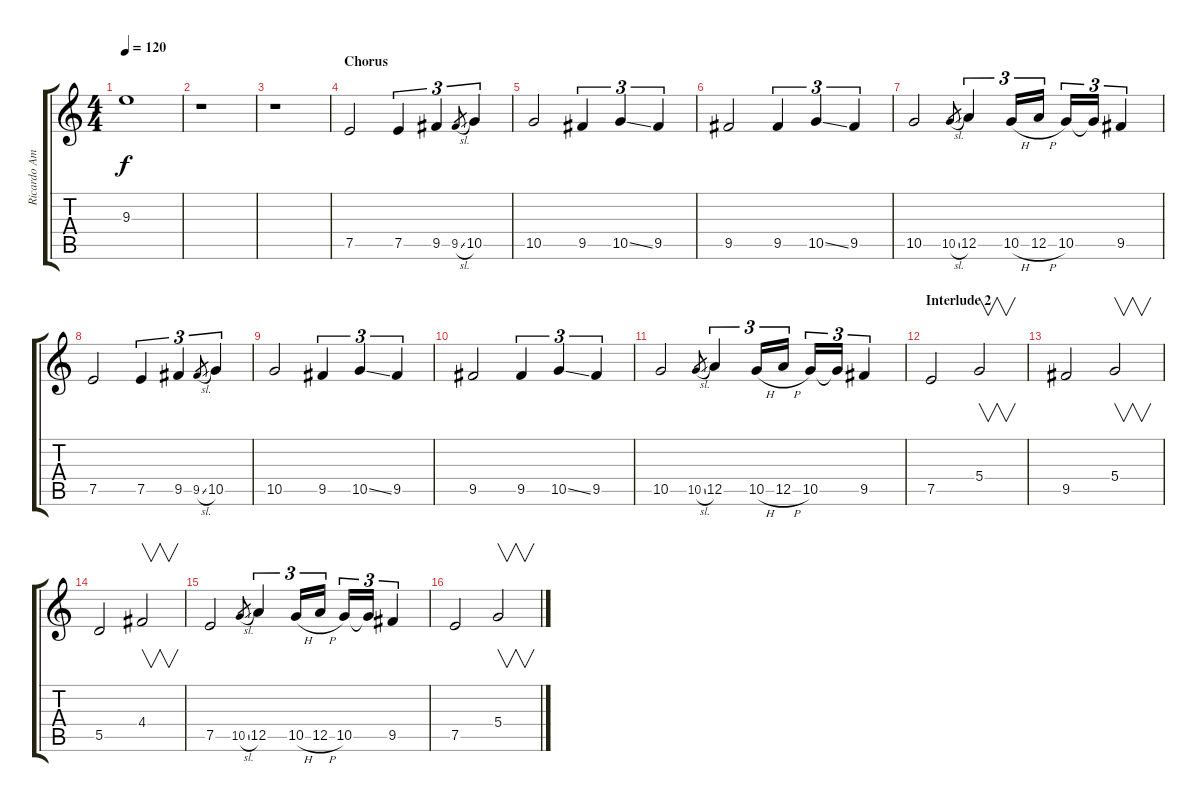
\track ("Ricardo Amorim (Electric Guitar 2) " "Ricardo Am") {instrument overdrivenguitar}
\staff {score tabs}
\tuning (E4 B3 G3 D3 A2 E2) {hide}
\ts (4 4)
\tempo 120
\clef g2
\ks c
9.3{t}.1{dy f volume 0} |
r.1 |
r.1 |
\section ("" "Chorus")
7.5.2{volume 10} 7.5.4{tu (3 2)} 9.5.4{tu (3 2)} 9.5{sl}.8{gr} 10.5.4{tu (3 2)} |
10.5.2 9.5.4{tu (3 2)} 10.5{ss}.4{tu (3 2)} 9.5.4{tu (3 2)} |
9.5.2 9.5.4{tu (3 2)} 10.5{ss}.4{tu (3 2)} 9.5.4{tu (3 2)} |
10.5.2 10.5{sl}.8{gr} 12.5.4{tu (3 2)} 10.5{h}.16{tu (3 2)} 12.5{h}.16{tu (3 2)} 10.5.16{tu (3 2)} 10.5{t}.16{tu (3 2)} 9.5.4{tu (3 2)} |
7.5.2{volume 14} 7.5.4{tu (3 2)} 9.5.4{tu (3 2)} 9.5{sl}.8{gr} 10.5.4{tu (3 2)} |
10.5.2 9.5.4{tu (3 2)} 10.5{ss}.4{tu (3 2)} 9.5.4{tu (3 2)} |
9.5.2 9.5.4{tu (3 2)} 10.5{ss}.4{tu (3 2)} 9.5.4{tu (3 2)} |
10.5.2 10.5{sl}.8{gr} 12.5.4{tu (3 2)} 10.5{h}.16{tu (3 2)} 12.5{h}.16{tu (3 2)} 10.5.16{tu (3 2)} 10.5{t}.16{tu (3 2)} 9.5.4{tu (3 2)} |
\section ("" "Interlude 2")
7.5.2{volume 9} 5.4.2{v} |
9.5.2 5.4.2{v} |
5.5.2 4.4.2{v} |
7.5.2 10.5{sl}.8{gr} 12.5.4{tu (3 2)} 10.5{h}.16{tu (3 2)} 12.5{h}.16{tu (3 2)} 10.5.16{tu (3 2)} 10.5{t}.16{tu (3 2)} 9.5.4{tu (3 2)} |
7.5.2 5.4.2{v}
